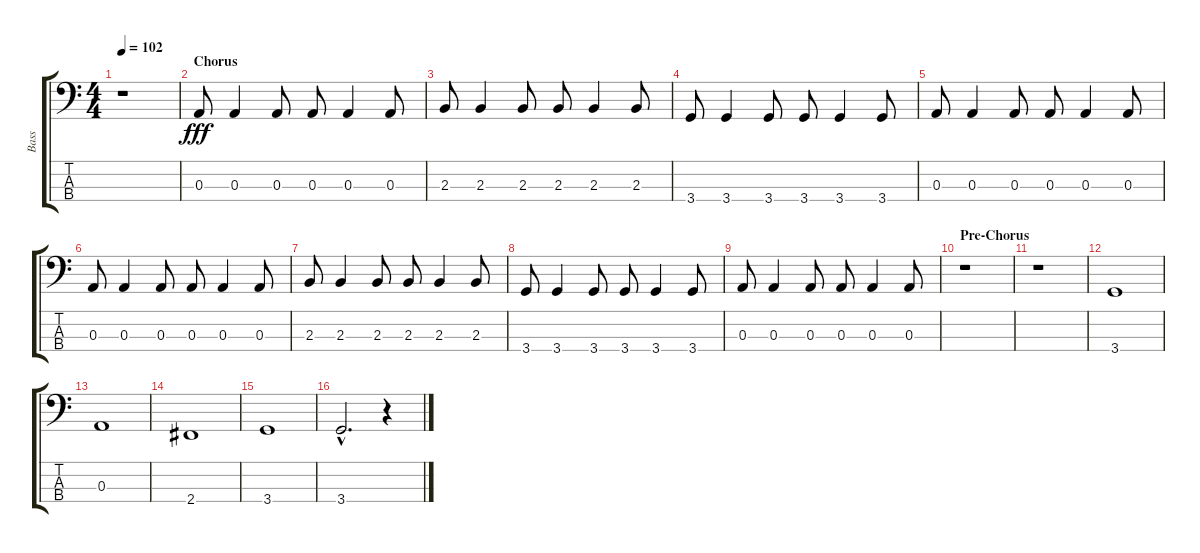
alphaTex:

\track ("Bass" "Bass") {instrument electricbasspick}
\staff {score tabs}
\tuning (G2 D2 A1 E1) {hide}
\ts (4 4)
\tempo 102
\clef f4
\ks c
r.1{dy f} |
\section ("" "Chorus")
0.3.8{dy fff} 0.3.4 0.3.8 0.3.8 0.3.4 0.3.8 |
2.3.8 2.3.4 2.3.8 2.3.8 2.3.4 2.3.8 |
3.4.8 3.4.4 3.4.8 3.4.8 3.4.4 3.4.8 |
0.3.8 0.3.4 0.3.8 0.3.8 0.3.4 0.3.8 |
0.3.8 0.3.4 0.3.8 0.3.8 0.3.4 0.3.8 |
2.3.8 2.3.4 2.3.8 2.3.8 2.3.4 2.3.8 |
3.4.8 3.4.4 3.4.8 3.4.8 3.4.4 3.4.8 |
0.3.8 0.3.4 0.3.8 0.3.8 0.3.4 0.3.8 |
\section ("" "Pre-Chorus")
r.1 |
r.1 |
3.4.1 |
0.3.1 |
2.4.1 |
3.4.1 |
3.4{hac}.2{d} r.4
